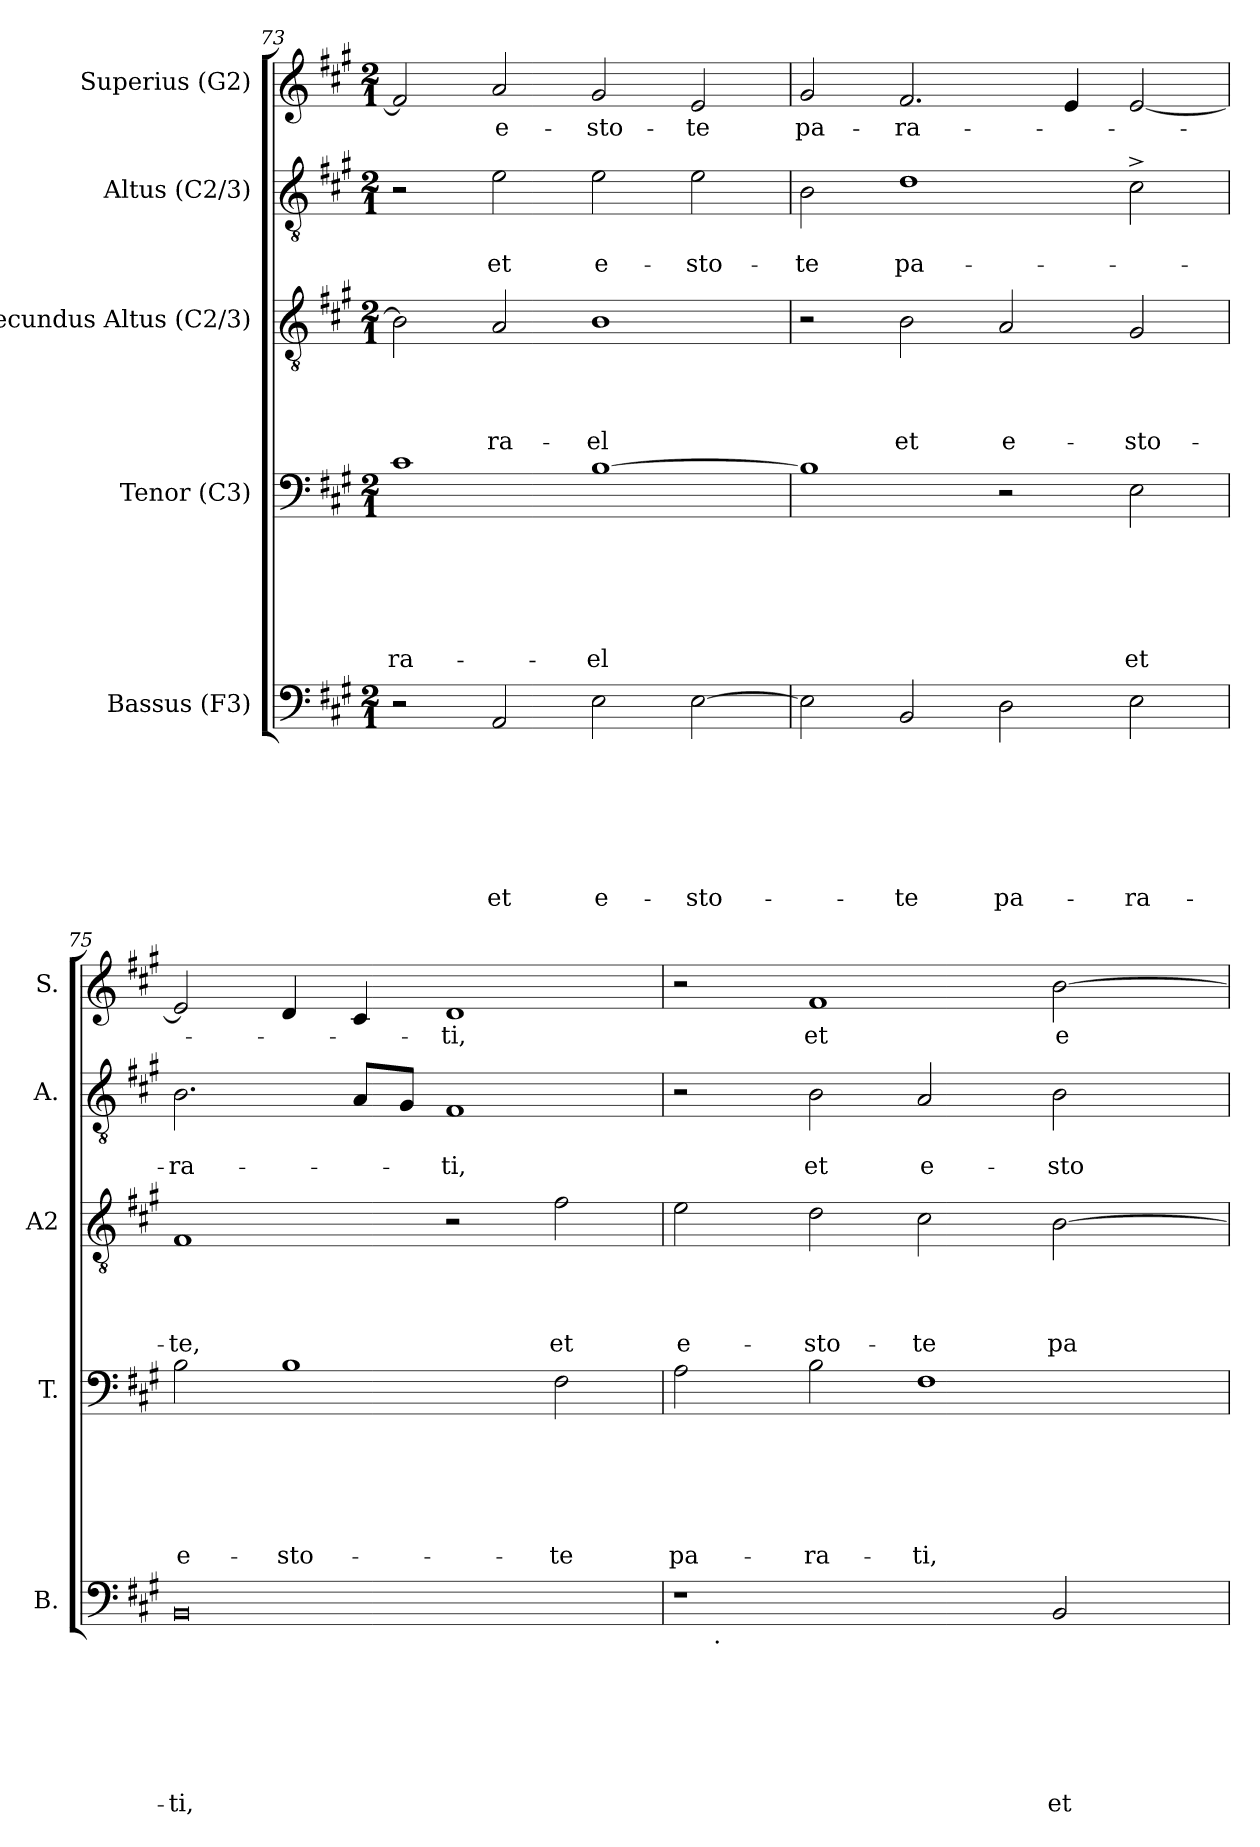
**kern	**text	**text	**text	**text	**text	**text	**text	**kern	**text	**text	**text	**text	**text	**text	**kern	**text	**text	**text	**text	**kern	**text	**text	**kern	**text
*part5	*part5	*part5	*part5	*part5	*part5	*part5	*part5	*part4	*part4	*part4	*part4	*part4	*part4	*part4	*part3	*part3	*part3	*part3	*part3	*part2	*part2	*part2	*part1	*part1
*staff5	*staff5	*staff5	*staff5	*staff5	*staff5	*staff5	*staff5	*staff4	*staff4	*staff4	*staff4	*staff4	*staff4	*staff4	*staff3	*staff3	*staff3	*staff3	*staff3	*staff2	*staff2	*staff2	*staff1	*staff1
*I"Bassus (F3)	*	*	*	*	*	*	*	*I"Tenor (C3)	*	*	*	*	*	*	*I"Secundus Altus (C2/3)	*	*	*	*	*I"Altus (C2/3)	*	*	*I"Superius (G2)	*
*I'B.	*	*	*	*	*	*	*	*I'T.	*	*	*	*	*	*	*I'A2	*	*	*	*	*I'A.	*	*	*I'S.	*
*clefF4	*	*	*	*	*	*	*	*clefF4	*	*	*	*	*	*	*clefGv2	*	*	*	*	*clefGv2	*	*	*clefG2	*
*k[f#c#g#]	*	*	*	*	*	*	*	*k[f#c#g#]	*	*	*	*	*	*	*k[f#c#g#]	*	*	*	*	*k[f#c#g#]	*	*	*k[f#c#g#]	*
*A:	*	*	*	*	*	*	*	*A:	*	*	*	*	*	*	*A:	*	*	*	*	*A:	*	*	*A:	*
*M2/1	*	*	*	*	*	*	*	*M2/1	*	*	*	*	*	*	*M2/1	*	*	*	*	*M2/1	*	*	*M2/1	*
=73	=73	=73	=73	=73	=73	=73	=73	=73	=73	=73	=73	=73	=73	=73	=73	=73	=73	=73	=73	=73	=73	=73	=73	=73
!	!	!	!	!	!	!	!	!	!	!	!	!	!	!LO:LY:b	!	!	!	!	!	!	!	!	!	!
2r	.	.	.	.	.	.	.	1c#	.	.	.	.	.	-ra-	2B\]	.	.	.	.	2r	.	.	2f#/]	.
!	!	!	!	!	!	!	!LO:LY:b	!	!	!	!	!	!	!	!	!	!	!	!LO:LY:b	!	!	!LO:LY:b	!	!LO:LY:b
2AA/	.	.	.	.	.	.	et	.	.	.	.	.	.	.	2A/	.	.	.	-ra-	2e\	.	et	2a/	e-
!	!	!	!	!	!	!	!LO:LY:b	!	!	!	!	!	!	!LO:LY:b	!	!	!	!	!LO:LY:b	!	!	!LO:LY:b	!	!LO:LY:b
2E\	.	.	.	.	.	.	e-	[>1B	.	.	.	.	.	-el	1B	.	.	.	-el	2e\	.	e-	2g#/	-sto-
!	!	!	!	!	!	!	!LO:LY:b	!	!	!	!	!	!	!	!	!	!	!	!	!	!	!LO:LY:b	!	!LO:LY:b
[>2E\	.	.	.	.	.	.	-sto-	.	.	.	.	.	.	.	.	.	.	.	.	2e\	.	-sto-	2e/	-te
!!LO:PB:g=z
=74	=74	=74	=74	=74	=74	=74	=74	=74	=74	=74	=74	=74	=74	=74	=74	=74	=74	=74	=74	=74	=74	=74	=74	=74
!	!	!	!	!	!	!	!	!	!	!	!	!	!	!	!	!	!	!	!	!	!	!LO:LY:b	!	!LO:LY:b
2E\]	.	.	.	.	.	.	.	1B]	.	.	.	.	.	.	2r	.	.	.	.	2B\	.	-te	2g#/	pa-
!	!	!	!	!	!	!	!LO:LY:b	!	!	!	!	!	!	!	!	!	!	!	!LO:LY:b	!	!	!LO:LY:b	!	!LO:LY:b
2BB/	.	.	.	.	.	.	-te	.	.	.	.	.	.	.	2B\	.	.	.	et	1d	.	pa-	2.f#/	-ra-
!	!	!	!	!	!	!	!LO:LY:b	!	!	!	!	!	!	!	!	!	!	!	!LO:LY:b	!	!	!	!	!
2D\	.	.	.	.	.	.	pa-	2r	.	.	.	.	.	.	2A/	.	.	.	e-	.	.	.	.	.
.	.	.	.	.	.	.	.	.	.	.	.	.	.	.	.	.	.	.	.	.	.	.	4e/	.
!	!	!	!	!	!	!	!LO:LY:b	!	!	!	!	!	!	!LO:LY:b	!	!	!	!	!LO:LY:b	!	!	!	!	!
2E\	.	.	.	.	.	.	-ra-	2E\	.	.	.	.	.	et	2G#/	.	.	.	-sto-	2c#^>\	.	.	[<2e/	.
=75	=75	=75	=75	=75	=75	=75	=75	=75	=75	=75	=75	=75	=75	=75	=75	=75	=75	=75	=75	=75	=75	=75	=75	=75
!	!	!	!	!	!	!	!LO:LY:b	!	!	!	!	!	!	!LO:LY:b	!	!	!	!	!LO:LY:b	!	!	!LO:LY:b	!	!
0BB	.	.	.	.	.	.	-ti,	2B\	.	.	.	.	.	e-	1F#	.	.	.	-te,	2.B\	.	-ra-	2e/]	.
!	!	!	!	!	!	!	!	!	!	!	!	!	!	!LO:LY:b	!	!	!	!	!	!	!	!	!	!
.	.	.	.	.	.	.	.	1B	.	.	.	.	.	-sto-	.	.	.	.	.	.	.	.	4d/	.
.	.	.	.	.	.	.	.	.	.	.	.	.	.	.	.	.	.	.	.	8A/L	.	.	4c#/	.
.	.	.	.	.	.	.	.	.	.	.	.	.	.	.	.	.	.	.	.	8G#/J	.	.	.	.
!	!	!	!	!	!	!	!	!	!	!	!	!	!	!	!	!	!	!	!	!	!	!LO:LY:b	!	!LO:LY:b
.	.	.	.	.	.	.	.	.	.	.	.	.	.	.	2r	.	.	.	.	1F#	.	-ti,	1d	-ti,
!	!	!	!	!	!	!	!	!	!	!	!	!	!	!LO:LY:b	!	!	!	!	!LO:LY:b	!	!	!	!	!
.	.	.	.	.	.	.	.	2F#\	.	.	.	.	.	-te	2f#\	.	.	.	et	.	.	.	.	.
=76	=76	=76	=76	=76	=76	=76	=76	=76	=76	=76	=76	=76	=76	=76	=76	=76	=76	=76	=76	=76	=76	=76	=76	=76
!	!	!	!	!	!	!	!	!	!	!	!	!	!	!LO:LY:b	!	!	!	!	!LO:LY:b	!	!	!	!	!
*^	*	*	*	*	*	*	*	*	*	*	*	*	*	*	*	*	*	*	*	*	*	*	*	*
1r	16.ryy	.	.	.	.	.	.	.	2A\	.	.	.	.	.	pa-	2e\	.	.	.	e-	2r	.	.	2r	.
!	!LO:TX:b:t=.	!	!	!	!	!	!	!	!	!	!	!	!	!	!	!	!	!	!	!	!	!	!	!	!
.	1ryy	.	.	.	.	.	.	.	.	.	.	.	.	.	.	.	.	.	.	.	.	.	.	.	.
!	!	!	!	!	!	!	!	!	!	!	!	!	!	!	!LO:LY:b	!	!	!	!	!LO:LY:b	!	!	!LO:LY:b	!	!LO:LY:b
.	.	.	.	.	.	.	.	.	2B\	.	.	.	.	.	-ra-	2d\	.	.	.	-sto-	2B\	.	et	1f#	et
!	!	!	!	!	!	!	!	!	!	!	!	!	!	!	!LO:LY:b	!	!	!	!	!LO:LY:b	!	!	!LO:LY:b	!	!
2ryy	.	.	.	.	.	.	.	.	1F#	.	.	.	.	.	-ti,	2c#\	.	.	.	-te	2A/	.	e-	.	.
.	2ryy	.	.	.	.	.	.	.	.	.	.	.	.	.	.	.	.	.	.	.	.	.	.	.	.
!	!	!	!	!	!	!	!	!LO:LY:b	!	!	!	!	!	!	!	!	!	!	!	!LO:LY:b	!	!	!LO:LY:b	!	!LO:LY:b:rj
2BB/	.	.	.	.	.	.	.	et	.	.	.	.	.	.	.	[>2B\	.	.	.	pa-	2B\	.	-sto-	[>2b\	e-
.	4ryy	.	.	.	.	.	.	.	.	.	.	.	.	.	.	.	.	.	.	.	.	.	.	.	.
.	8ryy	.	.	.	.	.	.	.	.	.	.	.	.	.	.	.	.	.	.	.	.	.	.	.	.
.	32ryy	.	.	.	.	.	.	.	.	.	.	.	.	.	.	.	.	.	.	.	.	.	.	.	.
*v	*v	*	*	*	*	*	*	*	*	*	*	*	*	*	*	*	*	*	*	*	*	*	*	*	*
=	=	=	=	=	=	=	=	=	=	=	=	=	=	=	=	=	=	=	=	=	=	=	=	=
*-	*-	*-	*-	*-	*-	*-	*-	*-	*-	*-	*-	*-	*-	*-	*-	*-	*-	*-	*-	*-	*-	*-	*-	*-
